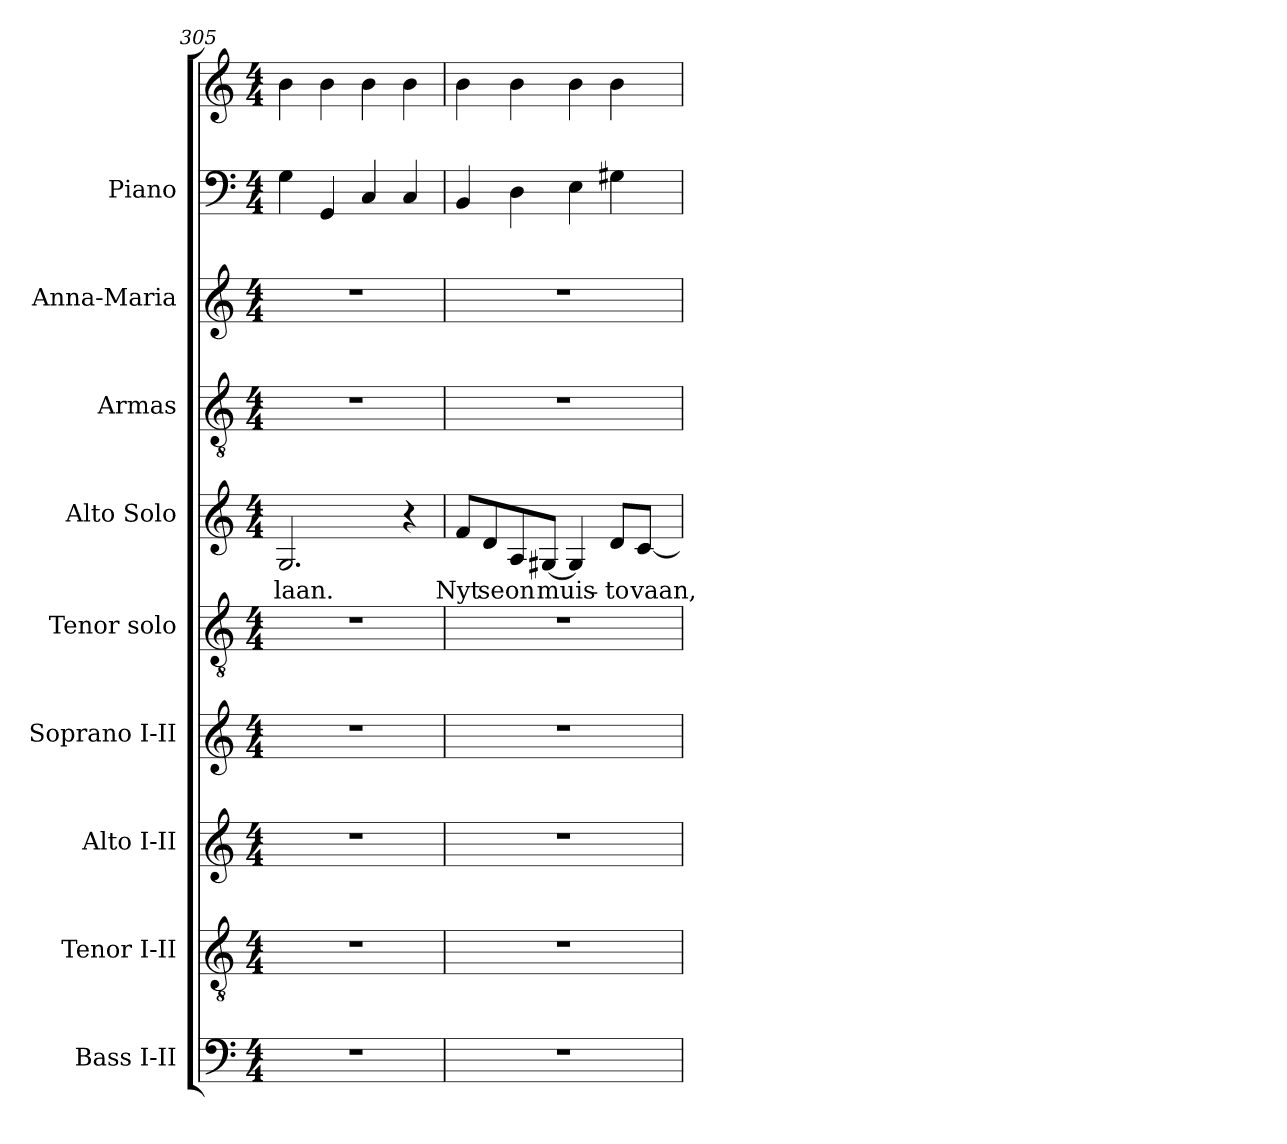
**kern	**kern	**kern	**kern	**kern	**kern	**text	**kern	**kern	**kern	**kern
*part9	*part8	*part7	*part6	*part5	*part4	*part4	*part3	*part2	*part1	*part1
*staff10	*staff9	*staff8	*staff7	*staff6	*staff5	*staff5	*staff4	*staff3	*staff2	*staff1
*I"Bass I-II	*I"Tenor I-II	*I"Alto I-II	*I"Soprano I-II	*I"Tenor solo	*I"Alto Solo	*	*I"Armas	*I"Anna-Maria	*I"Piano	*
*I'B.	*I'T.	*I'A.	*I'S.	*I'T. Solo	*I'A. Solo	*	*I'Armas	*I'A-M	*I'Pno.	*
*clefF4	*clefGv2	*clefG2	*clefG2	*clefGv2	*clefG2	*	*clefGv2	*clefG2	*clefF4	*clefG2
*	*ITrd7c12	*	*	*ITrd7c12	*	*	*ITrd7c12	*	*	*
*k[]	*k[]	*k[]	*k[]	*k[]	*k[]	*	*k[]	*k[]	*k[]	*k[]
*C:	*C:	*C:	*C:	*C:	*C:	*	*C:	*C:	*C:	*C:
*M4/4	*M4/4	*M4/4	*M4/4	*M4/4	*M4/4	*	*M4/4	*M4/4	*M4/4	*M4/4
=305	=305	=305	=305	=305	=305	=305	=305	=305	=305	=305
!	!	!	!	!	!	!LO:LY:b:color=#000000	!	!	!	!
1r	1r	1r	1r	1r	2.Gi/	-laan.	1r	1r	4Gi\	4bi
.	.	.	.	.	.	.	.	.	4GGi/	4bi
.	.	.	.	.	.	.	.	.	4Ci/	4bi
.	.	.	.	.	4r	.	.	.	4Ci/	4bi
!!LO:PB:g=z
=306	=306	=306	=306	=306	=306	=306	=306	=306	=306	=306
!	!	!	!	!	!	!LO:LY:b:color=#000000	!	!	!	!
1r	1r	1r	1r	1r	8fi/L	Nyt	1r	1r	4BBi/	4bi
!	!	!	!	!	!	!LO:LY:b:color=#000000	!	!	!	!
.	.	.	.	.	8di/	se	.	.	.	.
!	!	!	!	!	!	!LO:LY:b:color=#000000	!	!	!	!
.	.	.	.	.	8Ai/	on	.	.	4Di\	4bi
!	!	!	!	!	!	!LO:LY:b:color=#000000	!	!	!	!
.	.	.	.	.	[<8G#Xi/J	muis-	.	.	.	.
.	.	.	.	.	4G#i/]	.	.	.	4Ei\	4bi
!	!	!	!	!	!	!LO:LY:b:color=#000000	!	!	!	!
.	.	.	.	.	8di/L	-to	.	.	4G#Xi\	4bi
!	!	!	!	!	!	!LO:LY:b:color=#000000	!	!	!	!
.	.	.	.	.	[<8ci/J	vaan,	.	.	.	.
=	=	=	=	=	=	=	=	=	=	=
*-	*-	*-	*-	*-	*-	*-	*-	*-	*-	*-
